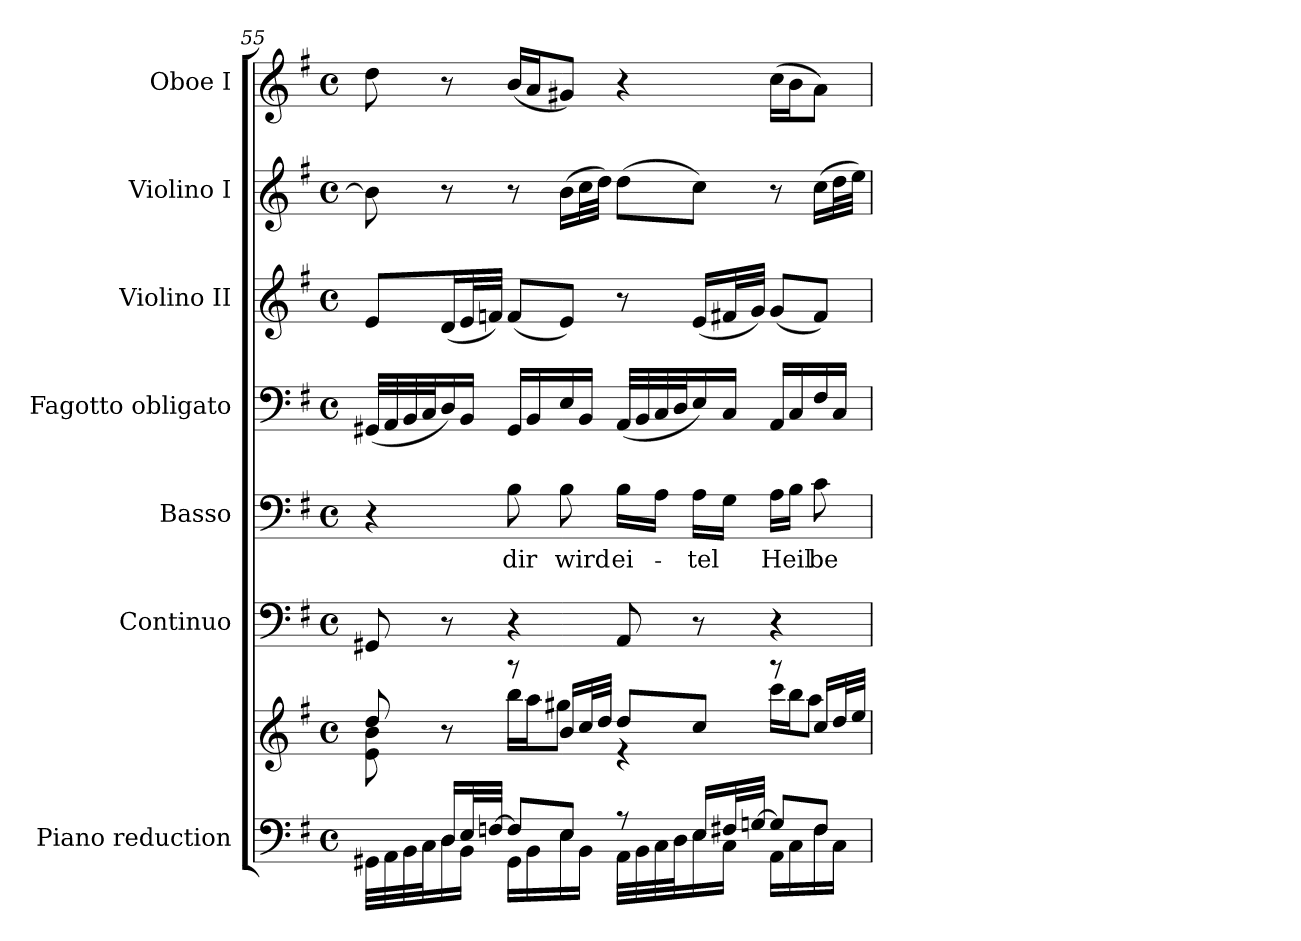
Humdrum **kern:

**kern	**kern	**kern	**kern	**text	**kern	**kern	**kern	**kern
*part7	*part7	*part6	*part5	*part5	*part4	*part3	*part2	*part1
*staff8	*staff7	*staff6	*staff5	*staff5	*staff4	*staff3	*staff2	*staff1
*I"Piano reduction	*	*I"Continuo	*I"Basso	*	*I"Fagotto obligato	*I"Violino II	*I"Violino I	*I"Oboe I
*I'Pno	*	*	*	*	*	*I'Vln	*I'Vln	*I'Ob
!!LO:PB:g=z
*clefF4	*clefG2	*clefF4	*clefF4	*	*clefF4	*clefG2	*clefG2	*clefG2
*k[f#]	*k[f#]	*k[f#]	*k[f#]	*	*k[f#]	*k[f#]	*k[f#]	*k[f#]
*M4/4	*M4/4	*M4/4	*M4/4	*	*M4/4	*M4/4	*M4/4	*M4/4
*met(c)	*met(c)	*met(c)	*met(c)	*	*met(c)	*met(c)	*met(c)	*met(c)
=55	=55	=55	=55	=55	=55	=55	=55	=55
*^	*^	*	*	*	*	*	*	*
8ryy	32GG#X\LLL	8dd/	8e\ 8b\	8GG#X/	4r	.	(32GG#X/LLL	8e/L	8b\]	8dd\
.	32AA\	.	.	.	.	.	32AA/	.	.	.
.	32BB\	.	.	.	.	.	32BB/	.	.	.
.	32C\J	.	.	.	.	.	32C/J	.	.	.
16D/LL	16D\	8r	8ryy	8r	.	.	16D/)	(16d/L	8r	8r
32E/L	16BB\JJ	.	.	.	.	.	16BB/JJ	32e/L	.	.
[32Fn/JJJ	.	.	.	.	.	.	.	32fn/JJJ)	.	.
!	!	!	!	!	!	!LO:LY:b	!	!	!	!
8F/L]	16GG#\LL	8r	16bb\LL	4r	8B\	dir	16GG#/LL	(8f/L	8r	(16b/LL
.	16BB\	.	16aa\J	.	.	.	16BB/	.	.	16a/J
!	!	!	!	!	!	!LO:LY:b	!	!	!	!
8E/J	16E\	16b/LL	8gg#X\J	.	8B\	wird	16E/	8e/J)	(16b\LL	8g#X/J)
.	16BB\JJ	32cc/L	.	.	.	.	16BB/JJ	.	32cc\L	.
.	.	32dd/JJJ	.	.	.	.	.	.	32dd\JJJ)	.
!	!	!	!	!	!	!LO:LY:b	!	!	!	!
8r	32AA\LLL	8dd/L	4r	8AA/	16B\LL	ei-	(32AA/LLL	8r	(8dd\L	4r
.	32BB\	.	.	.	.	.	32BB/	.	.	.
.	32C\	.	.	.	16A\JJ	.	32C/	.	.	.
.	32D\J	.	.	.	.	.	32D/J	.	.	.
!	!	!	!	!	!	!LO:LY:b	!	!	!	!
16E/LL	16E\	8cc/J	.	8r	16A\LL	-tel	16E/)	(16e/LL	8cc\J)	.
32F#X/L	16C\JJ	.	.	.	16G\JJ	.	16C/JJ	32f#X/L	.	.
[32Gn/JJJ	.	.	.	.	.	.	.	32g/JJJ)	.	.
!	!	!	!	!	!	!LO:LY:b	!	!	!	!
8G/L]	16AA\LL	8r	16ccc\LL	4r	16A\LL	Heil	16AA/LL	(8g/L	8r	(16cc\LL
.	16C\	.	16bb\J	.	16B\JJ	.	16C/	.	.	16b\J
!	!	!	!	!	!	!LO:LY:b	!	!	!	!
8F#/J	16F#\	16cc/LL	8aa\J	.	8c\	be-	16F#/	8f#/J)	(16cc\LL	8a\J)
.	16C\JJ	32dd/L	.	.	.	.	16C/JJ	.	32dd\L	.
.	.	32ee/JJJ	.	.	.	.	.	.	32ee\JJJ)	.
*v	*v	*	*	*	*	*	*	*	*	*
*	*v	*v	*	*	*	*	*	*	*
=	=	=	=	=	=	=	=	=
*-	*-	*-	*-	*-	*-	*-	*-	*-
